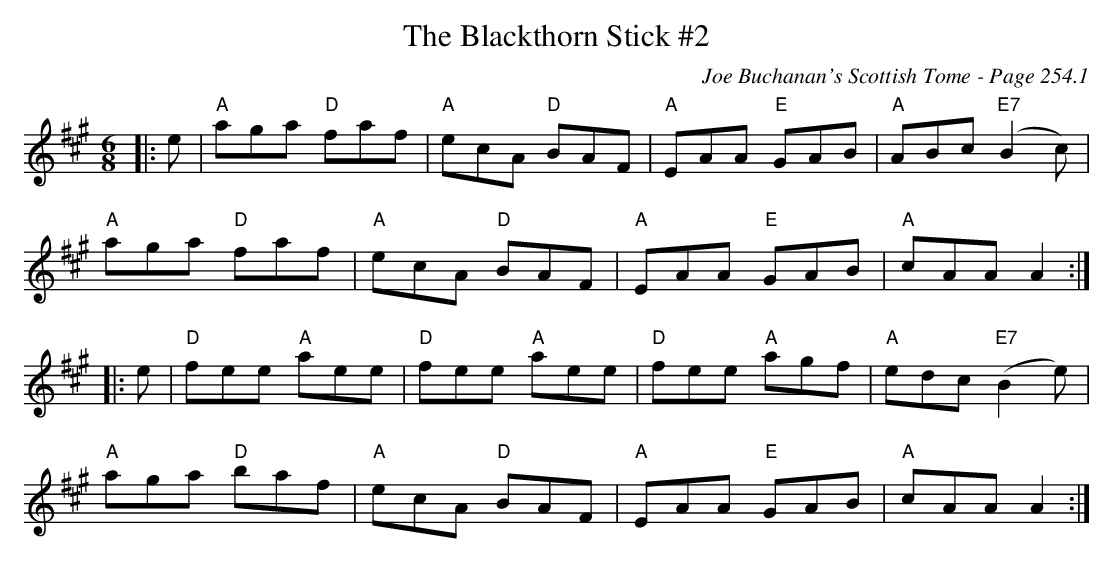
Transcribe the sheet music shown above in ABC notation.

X:1
T:Blackthorn Stick #2, The
C:Joe Buchanan's Scottish Tome - Page 254.1
L:1/8
M:6/8
K:A
|: e | "A"aga "D"faf | "A"ecA "D"BAF | "A"EAA "E"GAB | "A"ABc "E7"(B2 c) |
"A"aga "D"faf | "A"ecA "D"BAF | "A"EAA "E"GAB | "A"cAA A2 :|
|: e | "D"fee "A"aee | "D"fee "A"aee | "D"fee "A"agf | "A"edc "E7"(B2 e) |
"A"aga "D"baf | "A"ecA "D"BAF | "A"EAA "E"GAB | "A"cAA A2 :|
